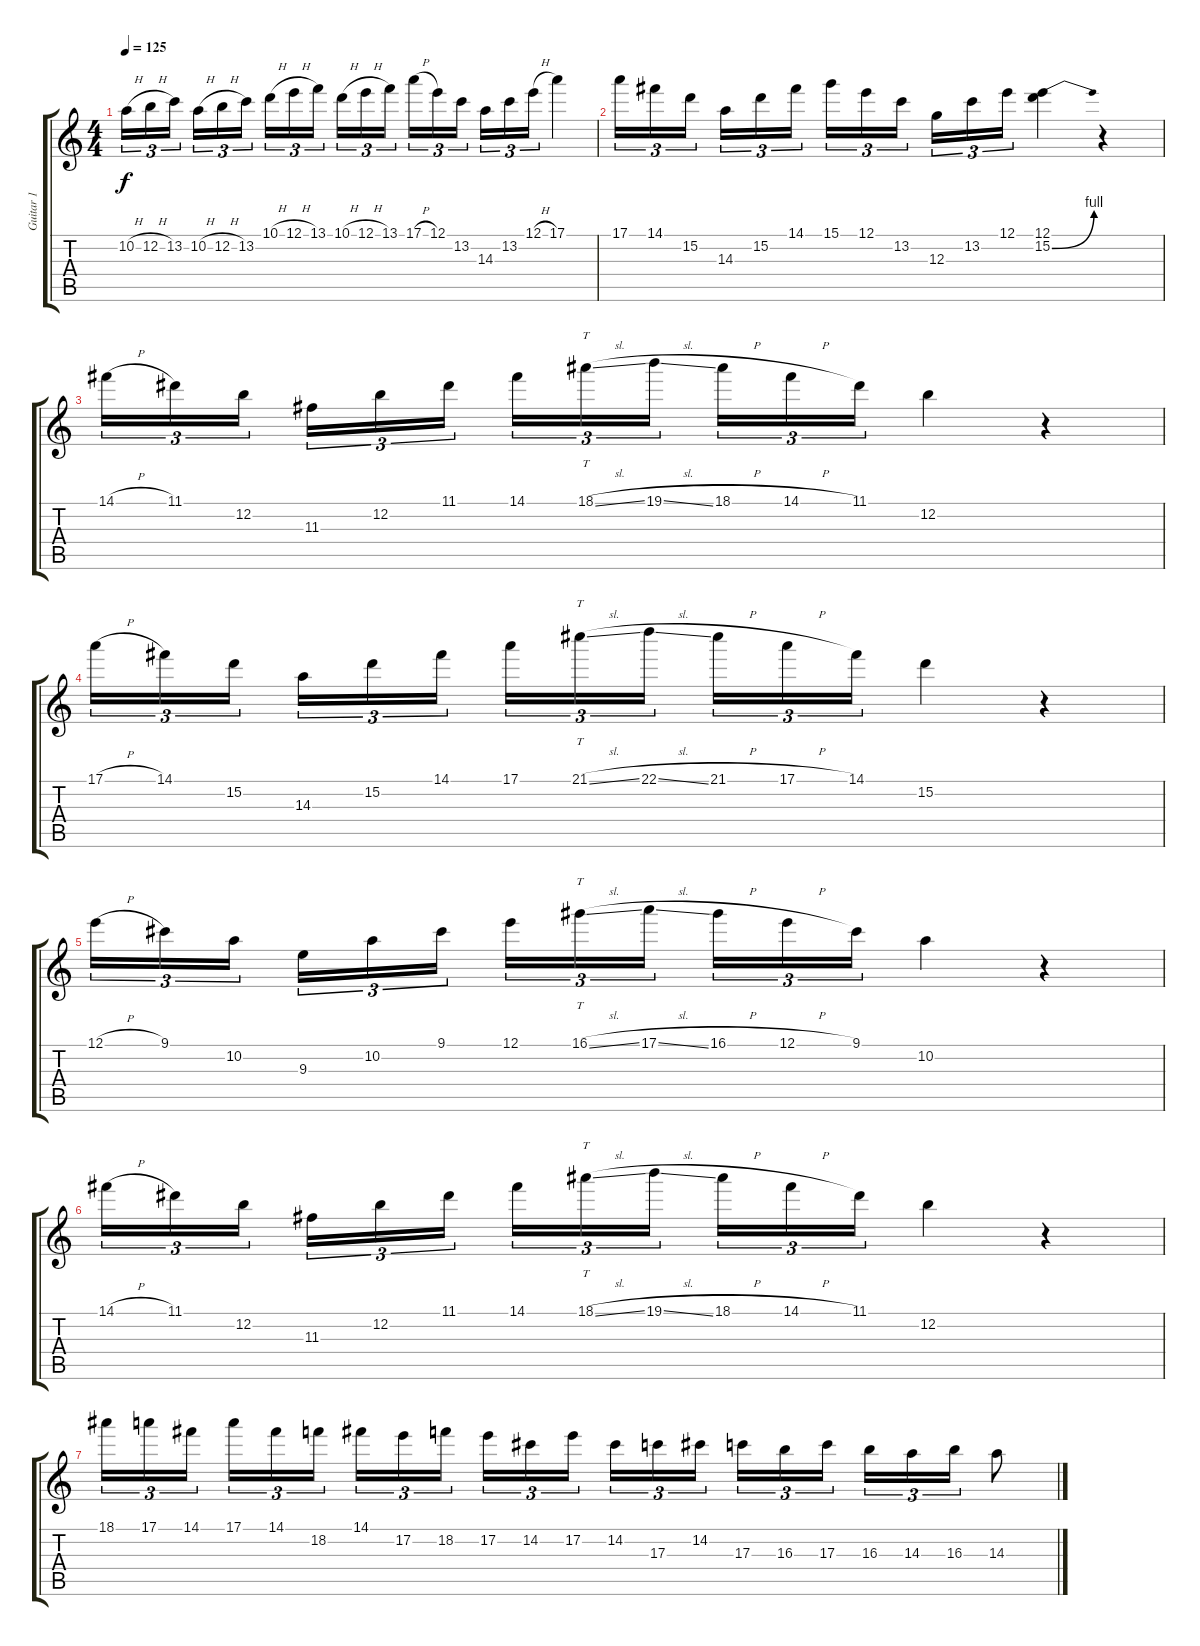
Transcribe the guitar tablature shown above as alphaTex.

\track ("Guitar 1" "Guitar 1") {instrument distortionguitar}
\staff {score tabs}
\tuning (E4 B3 G3 D3 A2 D2) {hide}
\ts (4 4)
\tempo 125
\clef g2
\ks c
10.2{h}.16{tu (3 2) dy f} 12.2{h}.16{tu (3 2)} 13.2.16{tu (3 2) beam splitsecondary} 10.2{h}.16{tu (3 2)} 12.2{h}.16{tu (3 2)} 13.2.16{tu (3 2)} 10.1{h}.16{tu (3 2)} 12.1{h}.16{tu (3 2)} 13.1.16{tu (3 2) beam splitsecondary} 10.1{h}.16{tu (3 2)} 12.1{h}.16{tu (3 2)} 13.1.16{tu (3 2)} 17.1{h}.16{tu (3 2)} 12.1.16{tu (3 2)} 13.2.16{tu (3 2) beam splitsecondary} 14.3.16{tu (3 2)} 13.2.16{tu (3 2)} 12.1{h}.16{tu (3 2)} 17.1.4 |
17.1.16{tu (3 2)} 14.1.16{tu (3 2)} 15.2.16{tu (3 2) beam splitsecondary} 14.3.16{tu (3 2)} 15.2.16{tu (3 2)} 14.1.16{tu (3 2)} 15.1.16{tu (3 2)} 12.1.16{tu (3 2)} 13.2.16{tu (3 2) beam splitsecondary} 12.3.16{tu (3 2)} 13.2.16{tu (3 2)} 12.1.16{tu (3 2)} (12.1 15.2{be (bend 0 0 60 4)}).4 r.4 |
14.1{h}.16{tu (3 2)} 11.1.16{tu (3 2)} 12.2.16{tu (3 2) beam splitsecondary} 11.3.16{tu (3 2)} 12.2.16{tu (3 2)} 11.1.16{tu (3 2)} 14.1.16{tu (3 2)} 18.1{sl}.16{tt tu (3 2)} 19.1{sl}.16{tu (3 2) beam splitsecondary} 18.1{h}.16{tu (3 2)} 14.1{h}.16{tu (3 2)} 11.1.16{tu (3 2)} 12.2.4 r.4 |
17.1{h}.16{tu (3 2)} 14.1.16{tu (3 2)} 15.2.16{tu (3 2) beam splitsecondary} 14.3.16{tu (3 2)} 15.2.16{tu (3 2)} 14.1.16{tu (3 2)} 17.1.16{tu (3 2)} 21.1{sl}.16{tt tu (3 2)} 22.1{sl}.16{tu (3 2) beam splitsecondary} 21.1{h}.16{tu (3 2)} 17.1{h}.16{tu (3 2)} 14.1.16{tu (3 2)} 15.2.4 r.4 |
12.1{h}.16{tu (3 2)} 9.1.16{tu (3 2)} 10.2.16{tu (3 2) beam splitsecondary} 9.3.16{tu (3 2)} 10.2.16{tu (3 2)} 9.1.16{tu (3 2)} 12.1.16{tu (3 2)} 16.1{sl}.16{tt tu (3 2)} 17.1{sl}.16{tu (3 2) beam splitsecondary} 16.1{h}.16{tu (3 2)} 12.1{h}.16{tu (3 2)} 9.1.16{tu (3 2)} 10.2.4 r.4 |
14.1{h}.16{tu (3 2)} 11.1.16{tu (3 2)} 12.2.16{tu (3 2) beam splitsecondary} 11.3.16{tu (3 2)} 12.2.16{tu (3 2)} 11.1.16{tu (3 2)} 14.1.16{tu (3 2)} 18.1{sl}.16{tt tu (3 2)} 19.1{sl}.16{tu (3 2) beam splitsecondary} 18.1{h}.16{tu (3 2)} 14.1{h}.16{tu (3 2)} 11.1.16{tu (3 2)} 12.2.4 r.4 |
18.1.16{tu (3 2)} 17.1.16{tu (3 2)} 14.1.16{tu (3 2) beam splitsecondary} 17.1.16{tu (3 2)} 14.1.16{tu (3 2)} 18.2.16{tu (3 2)} 14.1.16{tu (3 2)} 17.2.16{tu (3 2)} 18.2.16{tu (3 2) beam splitsecondary} 17.2.16{tu (3 2)} 14.2.16{tu (3 2)} 17.2.16{tu (3 2)} 14.2.16{tu (3 2)} 17.3.16{tu (3 2)} 14.2.16{tu (3 2) beam splitsecondary} 17.3.16{tu (3 2)} 16.3.16{tu (3 2)} 17.3.16{tu (3 2)} 16.3.16{tu (3 2)} 14.3.16{tu (3 2)} 16.3.16{tu (3 2)} 14.3.8
